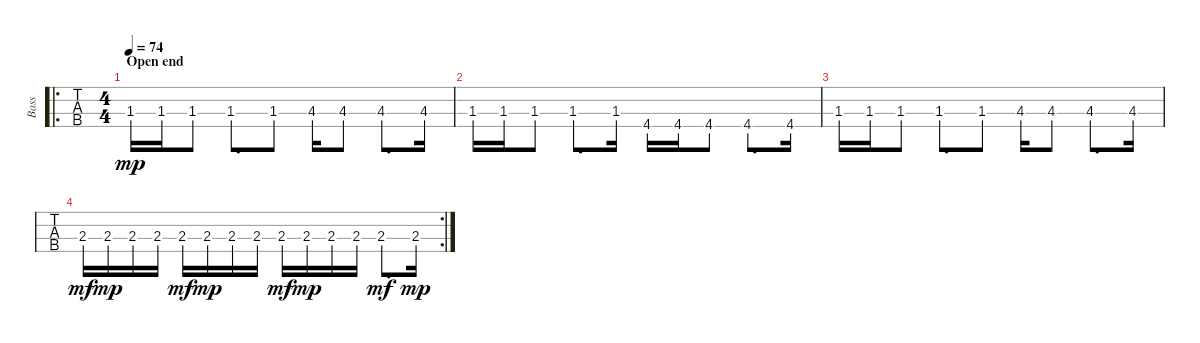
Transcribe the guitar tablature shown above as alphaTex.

\track ("Bass" "Bass") {instrument electricbasspick}
\staff {tabs}
\tuning (G2 D2 A1 D1) {hide}
\ro
\ts (4 4)
\section ("" "Open end")
\tempo 74
\clef f4
\ks c
1.3.16{dy mp} 1.3.16 1.3.8 1.3.8{d} 1.3.8 4.3.16 4.3.8 4.3.8{d} 4.3.16 |
1.3.16 1.3.16 1.3.8 1.3.8{d} 1.3.16 4.4.16 4.4.16 4.4.8 4.4.8{d} 4.4.16 |
1.3.16 1.3.16 1.3.8 1.3.8{d} 1.3.8 4.3.16 4.3.8 4.3.8{d} 4.3.16 |
\rc 2
2.3{ac}.16{dy mf} 2.3.16{dy mp} 2.3.16 2.3.16 2.3{ac}.16{dy mf} 2.3.16{dy mp} 2.3.16 2.3.16 2.3{ac}.16{dy mf} 2.3.16{dy mp} 2.3.16 2.3.16 2.3{ac}.8{d dy mf} 2.3.16{dy mp}
